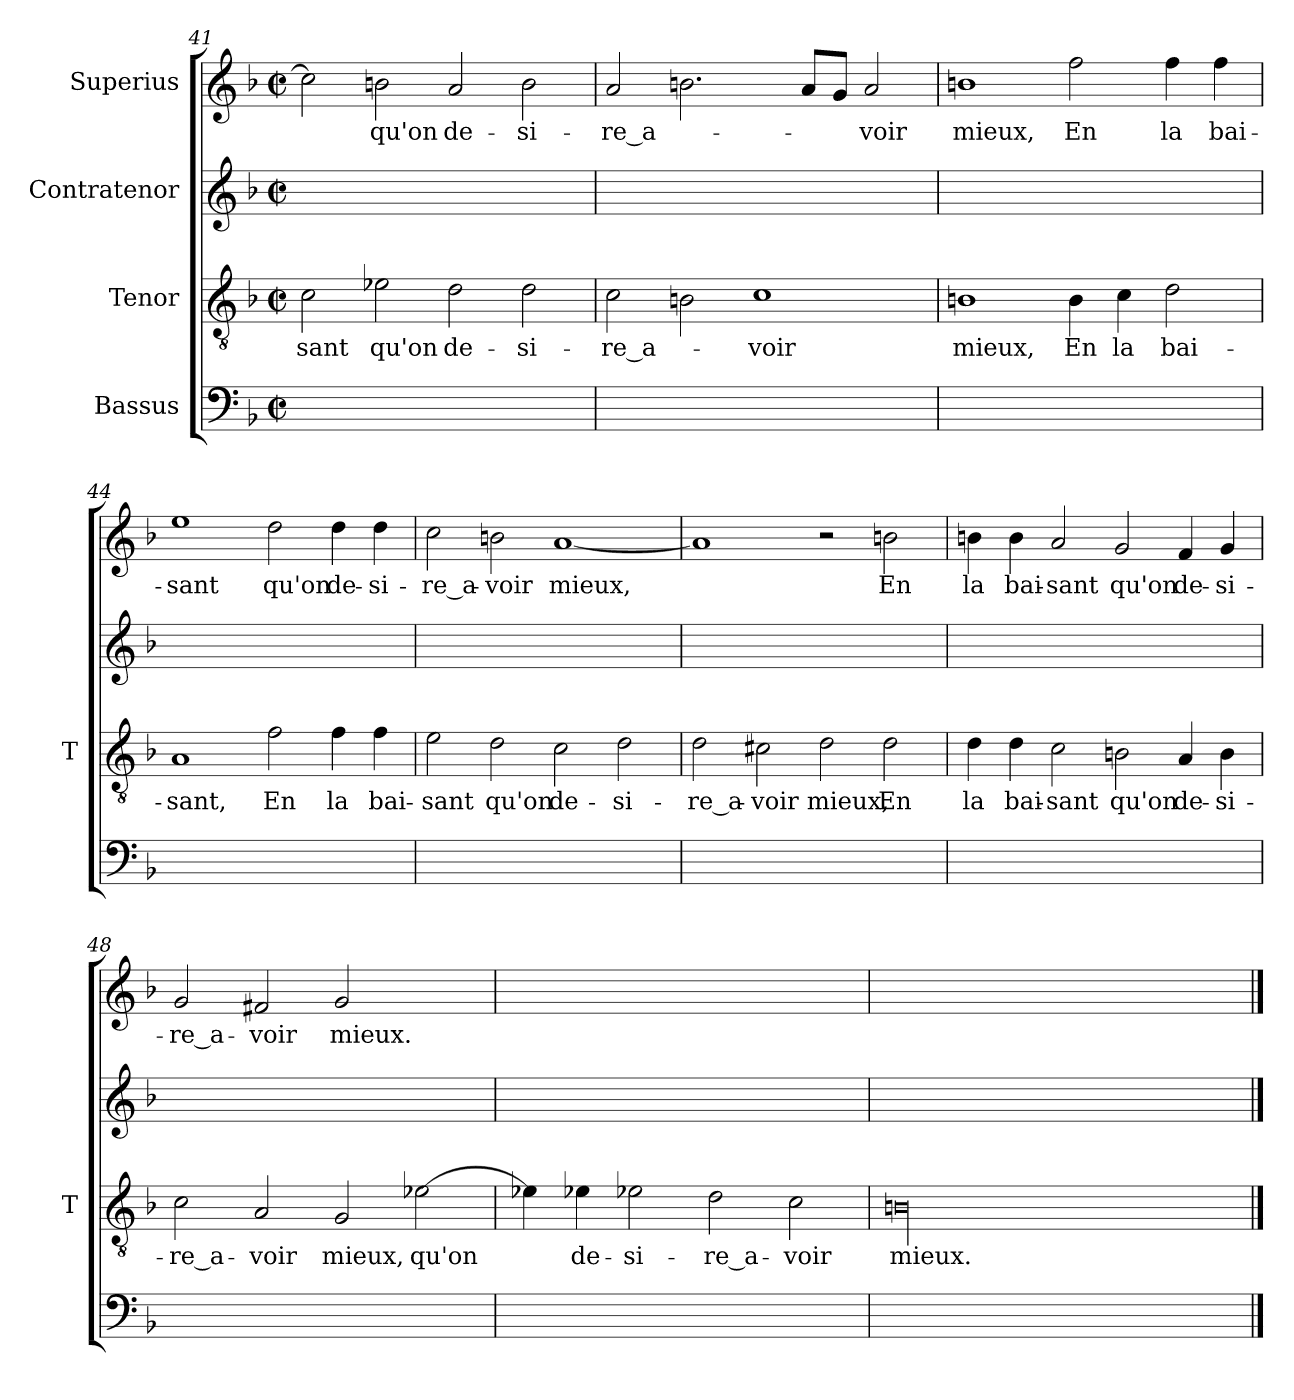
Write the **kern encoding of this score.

**kern	**kern	**text	**kern	**kern	**text
*part4	*part3	*part3	*part2	*part1	*part1
*staff4	*staff3	*staff3	*staff2	*staff1	*staff1
*I"Bassus	*I"Tenor	*	*I"Contratenor	*I"Superius	*
*	*I'T	*	*	*	*
*clefF4	*clefGv2	*	*clefG2	*clefG2	*
*k[b-]	*k[b-]	*	*k[b-]	*k[b-]	*
*F:	*F:	*	*F:	*F:	*
*M2/2	*M2/2	*	*M2/2	*M2/2	*
*met(c|)	*met(c|)	*	*met(c|)	*met(c|)	*
=41	=41	=41	=41	=41	=41
1ryy	2c	-sant	1ryy	2cc]	.
.	2e-X	-qu'on	.	2b	-qu'on
1ryy	2d	de-	1ryy	2a	de-
.	2d	si-	.	2b	si-
=42	=42	=42	=42	=42	=42
1ryy	2c	re_a-	1ryy	2a	re_a-
.	2B	.	.	2.b	.
1ryy	1c	-voir	1ryy	.	.
.	.	.	.	8aL	.
.	.	.	.	8gJ	.
.	.	.	.	2a	-voir
=43	=43	=43	=43	=43	=43
1ryy	1B	-mieux,	1ryy	1b	-mieux,
1ryy	4B	-En	1ryy	2ff	-En
.	4c	-la	.	.	.
.	2d	bai-	.	4ff	-la
.	.	.	.	4ff	bai-
!!LO:PB:g=z
=44	=44	=44	=44	=44	=44
1ryy	1A	-sant,	1ryy	1ee	-sant
1ryy	2f	-En	1ryy	2dd	-qu'on
.	4f	-la	.	4dd	de-
.	4f	bai-	.	4dd	si-
=45	=45	=45	=45	=45	=45
1ryy	2e	-sant	1ryy	2cc	re_a-
.	2d	-qu'on	.	2b	-voir
1ryy	2c	de-	1ryy	[1a	-mieux,
.	2d	si-	.	.	.
=46	=46	=46	=46	=46	=46
1ryy	2d	re_a-	1ryy	1a]	.
.	2c#X	-voir	.	.	.
1ryy	2d	-mieux,	1ryy	2r	.
.	2d	-En	.	2b	-En
=47	=47	=47	=47	=47	=47
1ryy	4d	-la	1ryy	4b	-la
.	4d	bai-	.	4b	bai-
.	2c	-sant	.	2a	-sant
1ryy	2B	-qu'on	1ryy	2g	-qu'on
.	4A	de-	.	4f	de-
.	4B	si-	.	4g	si-
=48	=48	=48	=48	=48	=48
1ryy	2c	re_a-	1ryy	2g	re_a-
.	2A	-voir	.	2f#X	-voir
1ryy	2G	-mieux,	1ryy	2g	-mieux.
.	[2e-X	-qu'on	.	2ryy	.
=49	=49	=49	=49	=49	=49
1ryy	4e-X]	.	1ryy	0ryy	.
.	4e-X	de-	.	.	.
.	2e-X	si-	.	.	.
1ryy	2d	re_a-	1ryy	.	.
.	2c	-voir	.	.	.
=50	=50	=50	=50	=50	=50
1ryy	00B	-mieux.	1ryy	00ryy	.
0.ryy	.	.	0.ryy	.	.
==	==	==	==	==	==
*-	*-	*-	*-	*-	*-
